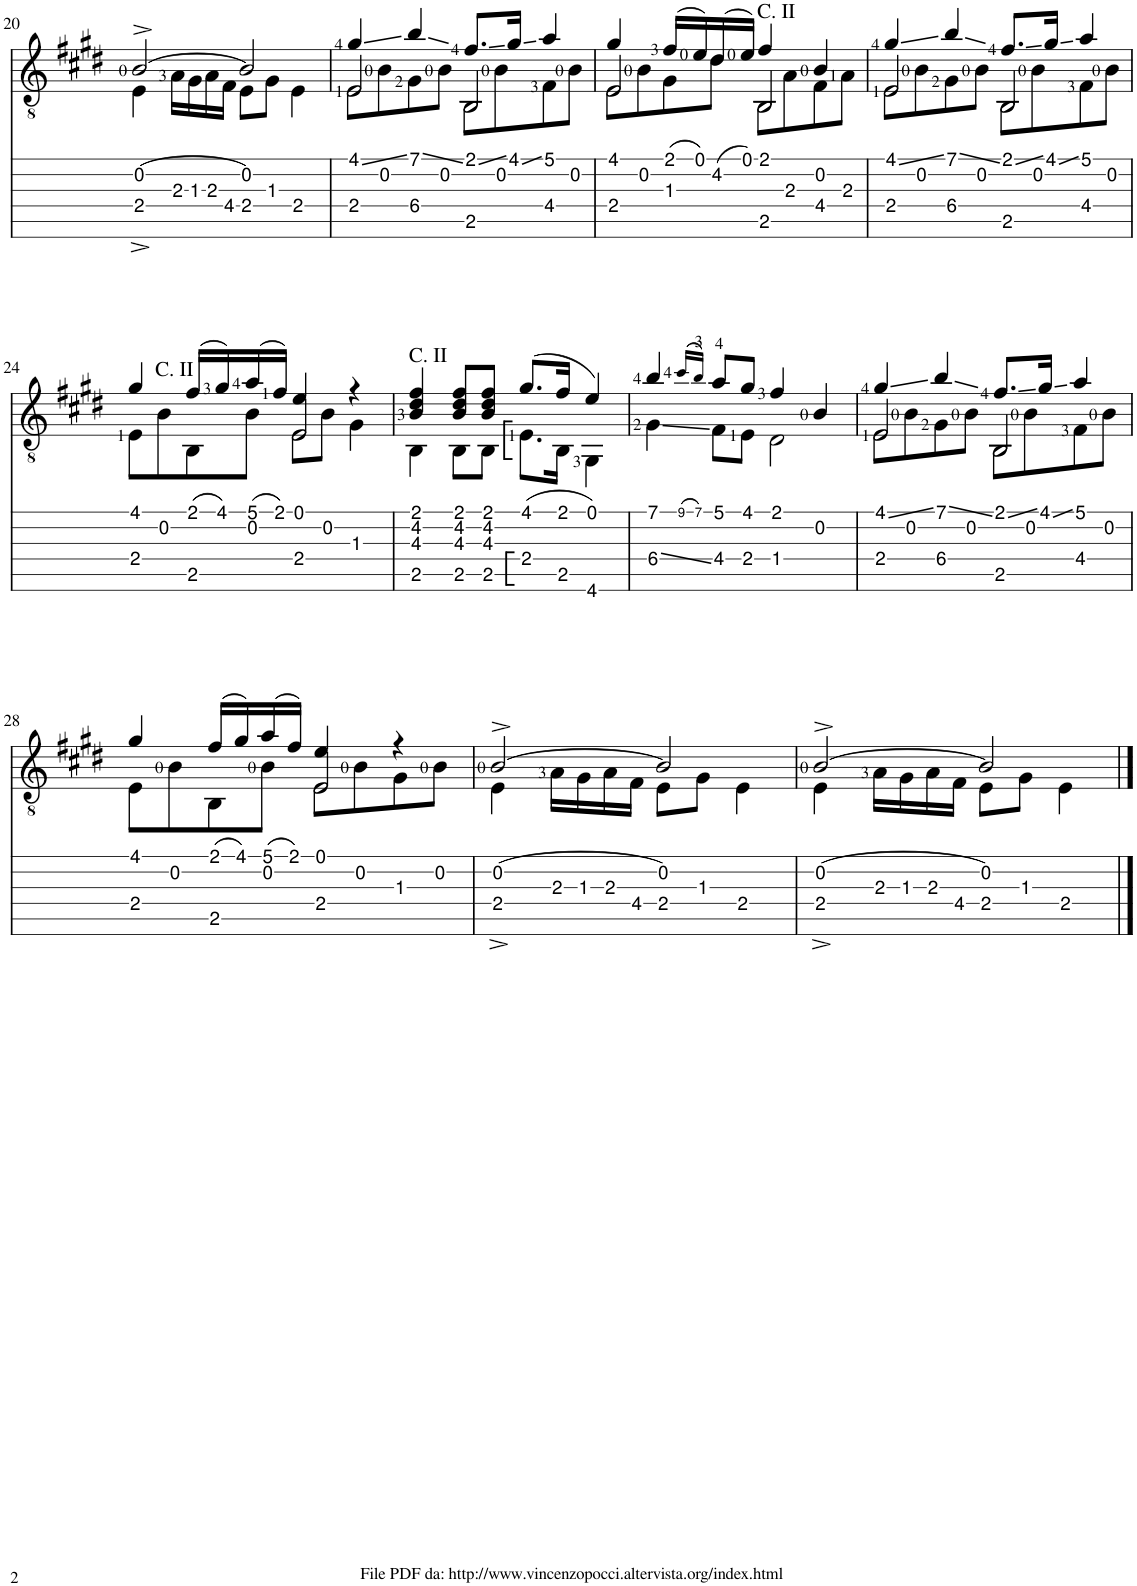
**kern	**kern
*part1	*part1
*staff2	*staff1
*I"Guitar	*
*I'Guit.	*
!!LO:PB:g=z
*	*clefGv2
*k[f#c#g#d#]	*k[f#c#g#d#]
*M4/4	*M4/4
*met(c)	*met(c)
=20	=20
*^	*^
[2B^	4E	[2B^/	4E\
.	16ALL	.	16A\LL
.	16G#J	.	16G#\
.	16AL	.	16A\
.	16F#JJ	.	16F#\JJ
2B]	8EL	2B/]	8E\L
.	8G#J	.	8G#\J
.	4E	.	4E\
=21	=21	=21	=21
!	!LO:N:head=open	!	!LO:N:head=open
*	*^	*	*^
4g#	8EL	2E	4g#/	8E\L	2E/
.	8BJ	.	.	8B\	.
4b	8G#L	.	4b/	8G#\	.
.	8BJ	.	.	8B\J	.
!	!LO:N:head=open	!	!	!LO:N:head=open	!
8.f#L	8BBL	2BB	8.f#/L	8BB\L	2BB/
.	8BJ	.	.	8B\	.
16g#Jk	.	.	16g#/Jk	.	.
4a	8F#L	.	4a/	8F#\	.
.	8BJ	.	.	8B\J	.
=22	=22	=22	=22	=22	=22
!	!	!	!	!LO:N:head=open	!
4g#	8EL	2E	4g#/	8E\L	2E/
.	8BJ	.	.	8B\	.
16f#LL	8G#L	.	(16f#/LL	8G#\	.
16eJ	.	.	16e/)	.	.
16d#L	8d#J	.	(16d#/	8d#\J	.
16eJJ	.	.	16e/JJ)	.	.
!	!	!	!LO:TX:a:t=C. II	!	!
!	!	!	!	!LO:N:head=open	!
4f#	8BBL	2BB	4f#/	8BB\L	2BB/
.	8AJ	.	.	8A\	.
4B	8F#L	.	4B/	8F#\	.
.	8AJ	.	.	8A\J	.
=23	=23	=23	=23	=23	=23
!	!LO:N:head=open	!	!	!LO:N:head=open	!
4g#	8EL	2E	4g#/	8E\L	2E/
.	8BJ	.	.	8B\	.
4b	8G#L	.	4b/	8G#\	.
.	8BJ	.	.	8B\J	.
!	!LO:N:head=open	!	!	!LO:N:head=open	!
8.f#L	8BBL	2BB	8.f#/L	8BB\L	2BB/
.	8BJ	.	.	8B\	.
16g#Jk	.	.	16g#/Jk	.	.
4a	8F#L	.	4a/	8F#\	.
.	8BJ	.	.	8B\J	.
!!LO:LB:g=z	!!	!!
=24	=24	=24	=24	=24	=24
4g#	8EL	2ryy	4g#/	8E\L	2ryy
.	8BJ	.	.	8B\	.
!	!	!	!LO:TX:a:t=C. II	!	!
16f#LL	8BBL	.	(16f#/LL	8BB\	.
16g#J	.	.	16g#/)	.	.
16aL	8BJ	.	(16a/	8B\J	.
16f#JJ	.	.	16f#/JJ)	.	.
!	!	!	!	!LO:N:head=open	!
4e	8EL	2E	4e/	8E\L	2E/
.	8BJ	.	.	8B\J	.
4r	4G#	.	4r	4G#\	.
*	*v	*v	*	*	*
*	*	*	*v	*v
=25	=25	=25	=25
!	!	!LO:TX:a:t=C. II	!
4B 4d# 4f#	4BB	4B/ 4d#/ 4f#/	4BB\
8B\ 8d#\ 8f#\L	8BBL	8B/ 8d#/ 8f#/L	8BB\L
8B\ 8d#\ 8f#\J	8BBJ	8B/ 8d#/ 8f#/J	8BB\J
8.g#L	8.EL	(8.g#/L	8.E\L
16f#Jk	16BBJk	16f#/Jk	16BB\Jk
4e	4GG#	4e/)	4GG#\
=26	=26	=26	=26
4b	4G#	4b/	4G#\
qcc#	.	(16qcc#/LL	.
qb	.	16qb/JJ)	.
8aL	8F#L	8a/L	8F#\L
8g#J	8EJ	8g#/J	8E\J
4f#	2D#	4f#/	2D#\
4B	.	4B/	.
=27	=27	=27	=27
!	!LO:N:head=open	!	!LO:N:head=open
*	*^	*	*^
4g#	8EL	2E	4g#/	8E\L	2E/
.	8BJ	.	.	8B\	.
4b	8G#L	.	4b/	8G#\	.
.	8BJ	.	.	8B\J	.
!	!LO:N:head=open	!	!	!LO:N:head=open	!
8.f#L	8BBL	2BB	8.f#/L	8BB\L	2BB/
.	8BJ	.	.	8B\	.
16g#Jk	.	.	16g#/Jk	.	.
4a	8F#L	.	4a/	8F#\	.
.	8BJ	.	.	8B\J	.
!!LO:LB:g=z	!!	!!
=28	=28	=28	=28	=28	=28
4g#	8EL	2ryy	4g#/	8E\L	2ryy
.	8BJ	.	.	8B\	.
16f#LL	8BBL	.	(16f#/LL	8BB\	.
16g#J	.	.	16g#/)	.	.
16aL	8BJ	.	(16a/	8B\J	.
16f#JJ	.	.	16f#/JJ)	.	.
!	!	!	!	!LO:N:head=open	!
4e	8EL	2E	4e/	8E\L	2E/
.	8BJ	.	.	8B\	.
4r	8G#L	.	4r	8G#\	.
.	8BJ	.	.	8B\J	.
*	*v	*v	*	*	*
*	*	*	*v	*v
=29	=29	=29	=29
[2B^	4E	[2B^/	4E\
.	16ALL	.	16A\LL
.	16G#J	.	16G#\
.	16AL	.	16A\
.	16F#JJ	.	16F#\JJ
2B]	8EL	2B/]	8E\L
.	8G#J	.	8G#\J
.	4E	.	4E\
=30	=30	=30	=30
[2B^	4E	[2B^/	4E\
.	16ALL	.	16A\LL
.	16G#J	.	16G#\
.	16AL	.	16A\
.	16F#JJ	.	16F#\JJ
2B]	8EL	2B/]	8E\L
.	8G#J	.	8G#\J
.	4E	.	4E\
*v	*v	*	*
*	*v	*v
==	==
*-	*-
